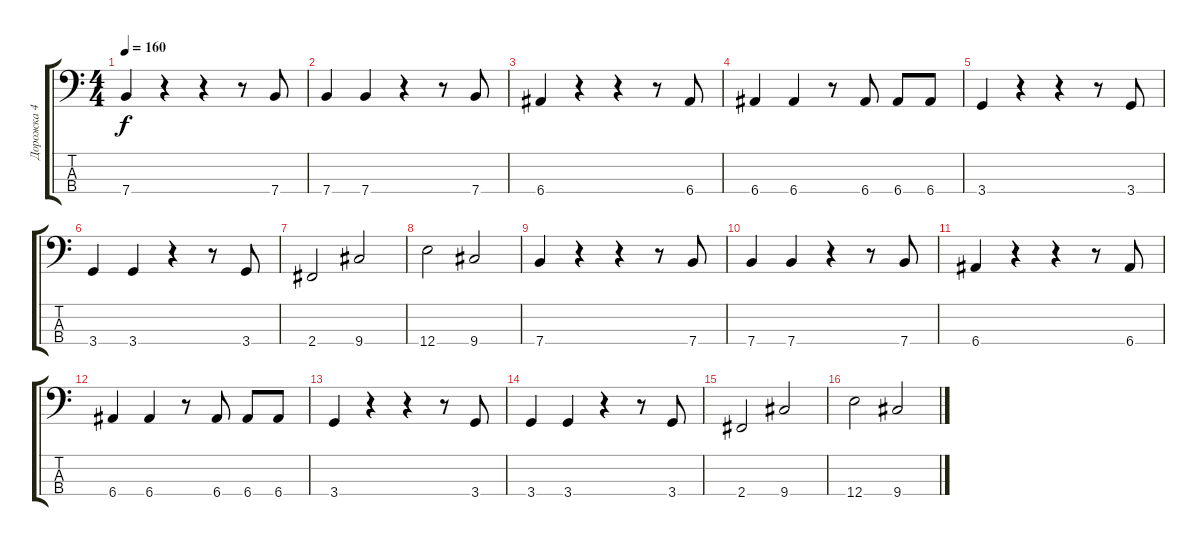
\track ("Дорожка 4" "Дорожка 4") {instrument electricbassfinger}
\staff {score tabs}
\tuning (G2 D2 A1 E1) {hide}
\ts (4 4)
\tempo 160
\clef f4
\ks c
7.4.4{dy f} r.4 r.4 r.8 7.4.8 |
7.4.4 7.4.4 r.4 r.8 7.4.8 |
6.4.4 r.4 r.4 r.8 6.4.8 |
6.4.4 6.4.4 r.8 6.4.8 6.4.8 6.4.8 |
3.4.4 r.4 r.4 r.8 3.4.8 |
3.4.4 3.4.4 r.4 r.8 3.4.8 |
2.4.2 9.4.2 |
12.4.2 9.4.2 |
7.4.4 r.4 r.4 r.8 7.4.8 |
7.4.4 7.4.4 r.4 r.8 7.4.8 |
6.4.4 r.4 r.4 r.8 6.4.8 |
6.4.4 6.4.4 r.8 6.4.8 6.4.8 6.4.8 |
3.4.4 r.4 r.4 r.8 3.4.8 |
3.4.4 3.4.4 r.4 r.8 3.4.8 |
2.4.2 9.4.2 |
12.4.2 9.4.2
